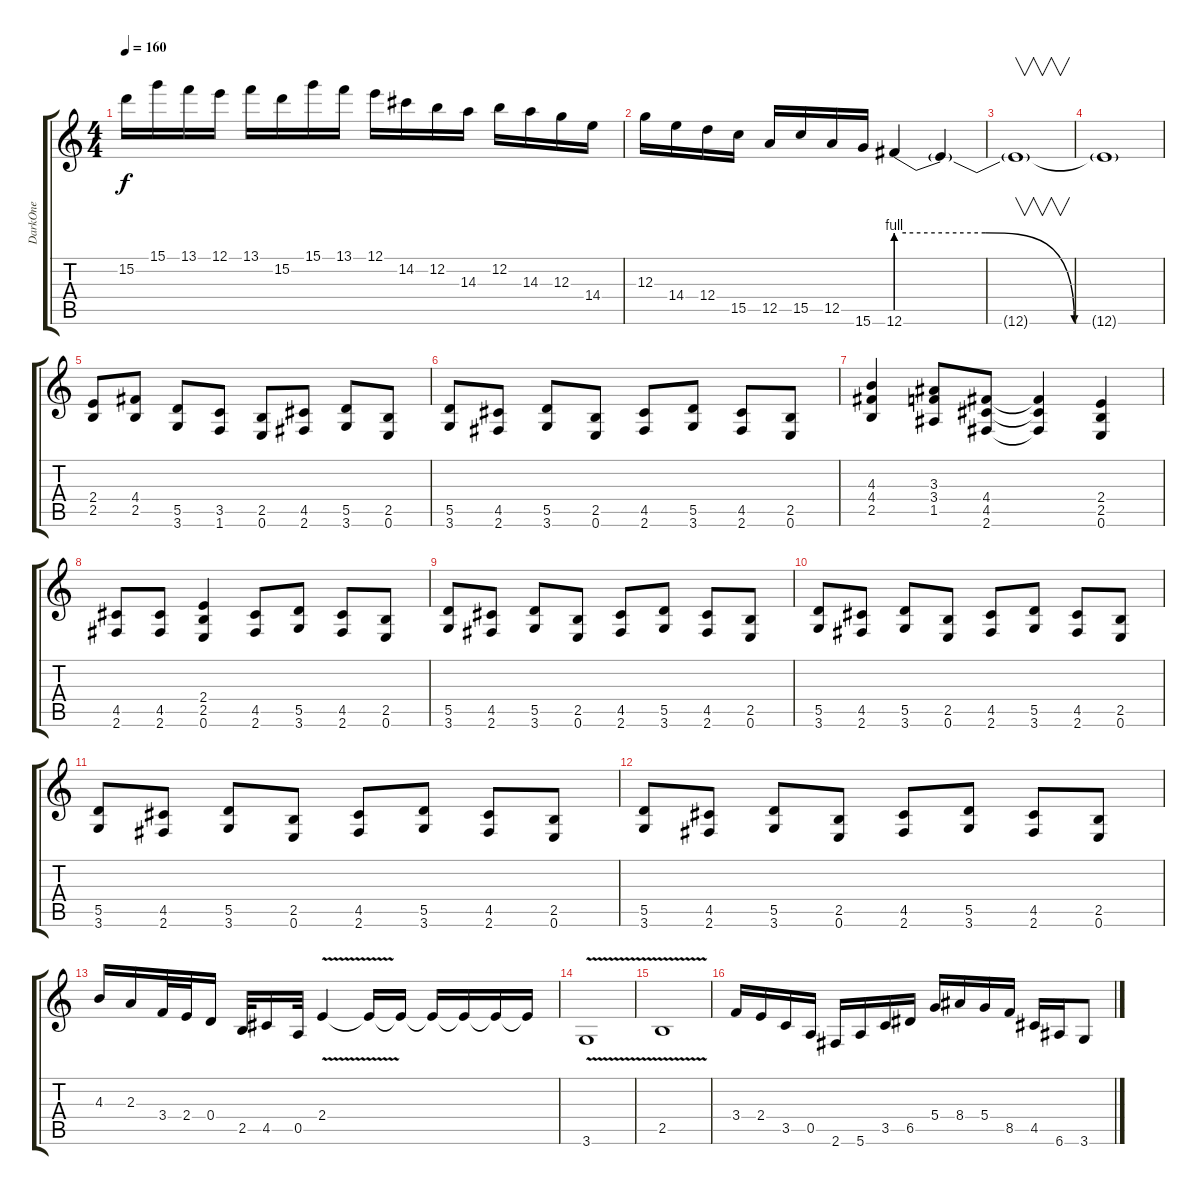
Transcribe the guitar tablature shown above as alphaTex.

\track ("DarkOne" "DarkOne") {instrument distortionguitar}
\staff {score tabs}
\tuning (E4 B3 G3 D3 A2 E2) {hide}
\ts (4 4)
\tempo 160
\clef g2
\ks c
15.2.16{dy f} 15.1.16 13.1.16 12.1.16 13.1.16 15.2.16 15.1.16 13.1.16 12.1.16 14.2.16 12.2.16 14.3.16 12.2.16 14.3.16 12.3.16 14.4.16 |
12.3.16 14.4.16 12.4.16 15.5.16 12.5.16 15.5.16 12.5.16 15.6.16 12.6{be (custom 0 4 20 4 40 0 60 0)}.4 12.6{t}.4 |
12.6{t}.1{v} |
12.6{t}.1 |
(2.4 2.5).8 (4.4 2.5).8 (5.5 3.6).8 (3.5 1.6).8 (2.5 0.6).8 (4.5 2.6).8 (5.5 3.6).8 (2.5 0.6).8 |
(5.5 3.6).8 (4.5 2.6).8 (5.5 3.6).8 (2.5 0.6).8 (4.5 2.6).8 (5.5 3.6).8 (4.5 2.6).8 (2.5 0.6).8 |
(4.3 4.4 2.5).4 (3.3 3.4 1.5).8 (4.4 4.5 2.6).8 (4.4{t} 4.5{t} 2.6{t}).4 (2.4 2.5 0.6).4 |
(4.5 2.6).8 (4.5 2.6).8 (2.4 2.5 0.6).4 (4.5 2.6).8 (5.5 3.6).8 (4.5 2.6).8 (2.5 0.6).8 |
(5.5 3.6).8 (4.5 2.6).8 (5.5 3.6).8 (2.5 0.6).8 (4.5 2.6).8 (5.5 3.6).8 (4.5 2.6).8 (2.5 0.6).8 |
(5.5 3.6).8 (4.5 2.6).8 (5.5 3.6).8 (2.5 0.6).8 (4.5 2.6).8 (5.5 3.6).8 (4.5 2.6).8 (2.5 0.6).8 |
(5.5 3.6).8 (4.5 2.6).8 (5.5 3.6).8 (2.5 0.6).8 (4.5 2.6).8 (5.5 3.6).8 (4.5 2.6).8 (2.5 0.6).8 |
(5.5 3.6).8 (4.5 2.6).8 (5.5 3.6).8 (2.5 0.6).8 (4.5 2.6).8 (5.5 3.6).8 (4.5 2.6).8 (2.5 0.6).8 |
4.3.16 2.3.16 3.4.32 2.4.32 0.4.16 2.5.32 4.5.16 0.5.32 2.4{v}.4 2.4{t}.16 2.4{t}.16 2.4{t}.16 2.4{t}.16 2.4{t}.16 2.4{t}.16 |
3.6{v}.1 |
2.5{v}.1 |
3.4.16 2.4.16 3.5.16 0.5.16 2.6.16 5.6.16 3.5.16 6.5.16 5.4.16 8.4.16 5.4.16 8.5.16 4.5.16 6.6.16 3.6.8
